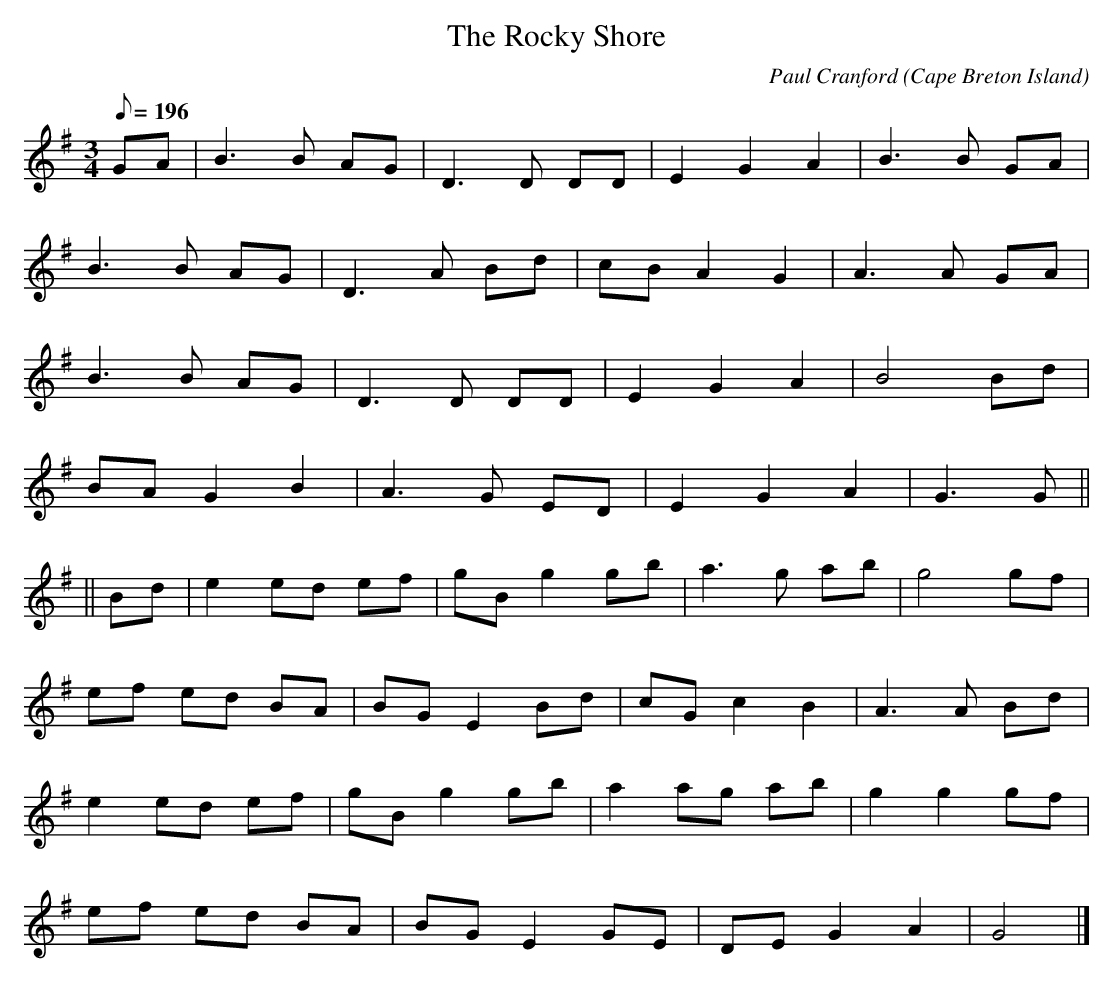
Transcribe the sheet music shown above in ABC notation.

X:1
T:The Rocky Shore
C:Paul Cranford
O:Cape Breton Island
L:1/8
Q:196
M:3/4
K:G
GA|B3 B AG|D3 D DD|E2 G2 A2|B3 B GA|
B3 B AG|D3 A Bd|cB A2 G2|A3 A GA|
B3 B AG|D3 D DD|E2 G2 A2|B4Bd|
BA G2 B2|A3 G ED|E2 G2 A2|G3 G||
||Bd|e2 ed ef|gB g2 gb|a3 g ab|g4 gf|
ef ed BA|BG E2 Bd|cG c2 B2|A3 A Bd|
e2 ed ef|gB g2 gb|a2 ag ab|g2 g2 gf|
ef ed BA|BG E2 GE|DE G2 A2|G4|]
